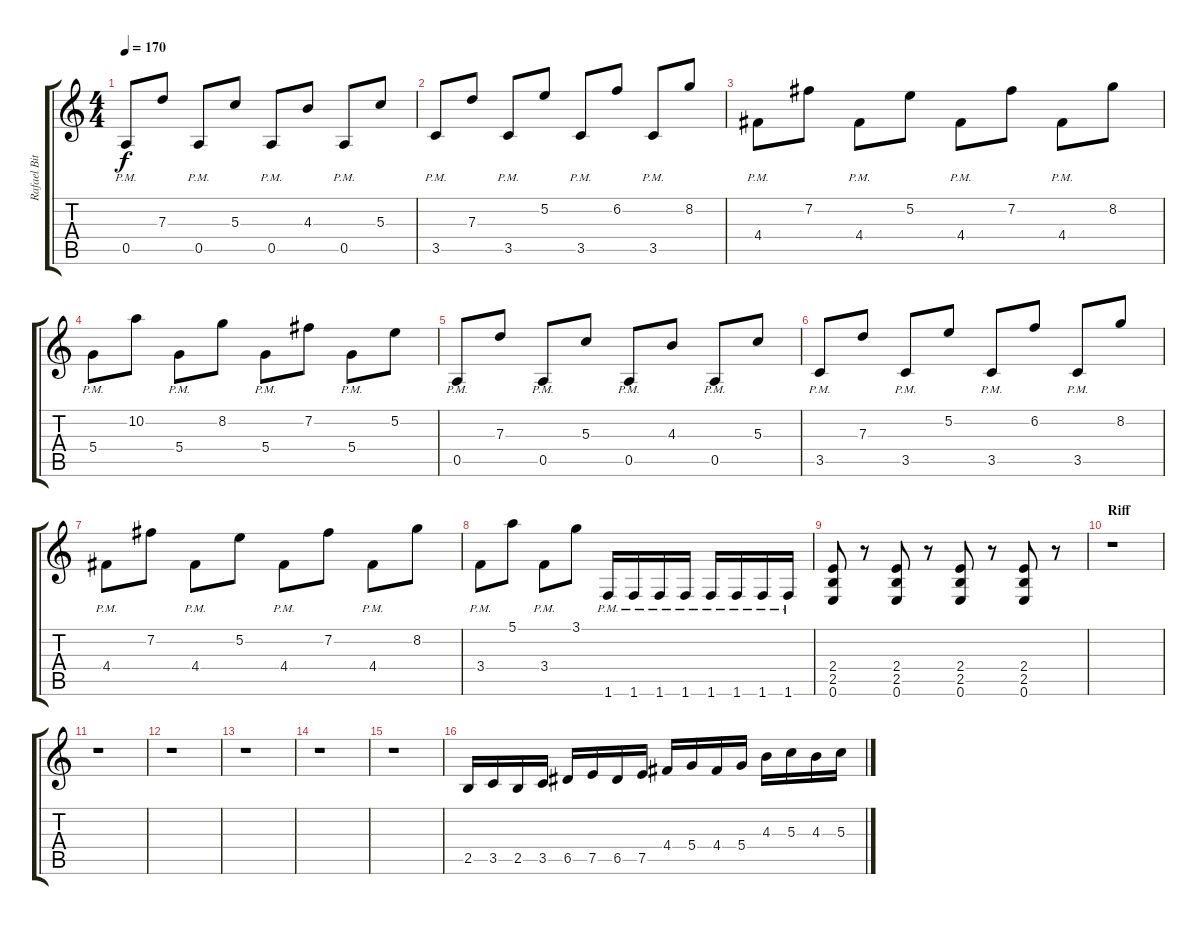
\track ("Rafael Bittencourt" "Rafael Bit") {instrument distortionguitar}
\staff {score tabs}
\tuning (E4 B3 G3 D3 A2 E2) {hide}
\ts (4 4)
\tempo 170
\clef g2
\ks c
0.5{pm}.8{dy f} 7.3.8 0.5{pm}.8 5.3.8 0.5{pm}.8 4.3.8 0.5{pm}.8 5.3.8 |
3.5{pm}.8 7.3.8 3.5{pm}.8 5.2.8 3.5{pm}.8 6.2.8 3.5{pm}.8 8.2.8 |
4.4{pm}.8 7.2.8 4.4{pm}.8 5.2.8 4.4{pm}.8 7.2.8 4.4{pm}.8 8.2.8 |
5.4{pm}.8 10.2.8 5.4{pm}.8 8.2.8 5.4{pm}.8 7.2.8 5.4{pm}.8 5.2.8 |
0.5{pm}.8 7.3.8 0.5{pm}.8 5.3.8 0.5{pm}.8 4.3.8 0.5{pm}.8 5.3.8 |
3.5{pm}.8 7.3.8 3.5{pm}.8 5.2.8 3.5{pm}.8 6.2.8 3.5{pm}.8 8.2.8 |
4.4{pm}.8 7.2.8 4.4{pm}.8 5.2.8 4.4{pm}.8 7.2.8 4.4{pm}.8 8.2.8 |
3.4{pm}.8 5.1.8 3.4{pm}.8 3.1.8 1.6{pm}.16 1.6{pm}.16 1.6{pm}.16 1.6{pm}.16 1.6{pm}.16 1.6{pm}.16 1.6{pm}.16 1.6{pm}.16 |
(2.4 2.5 0.6).8 r.8 (2.4 2.5 0.6).8 r.8 (2.4 2.5 0.6).8 r.8 (2.4 2.5 0.6).8 r.8 |
\section ("" "Riff")
r.1 |
r.1 |
r.1 |
r.1 |
r.1 |
r.1 |
2.5.16 3.5.16 2.5.16 3.5.16 6.5.16 7.5.16 6.5.16 7.5.16 4.4.16 5.4.16 4.4.16 5.4.16 4.3.16 5.3.16 4.3.16 5.3.16
